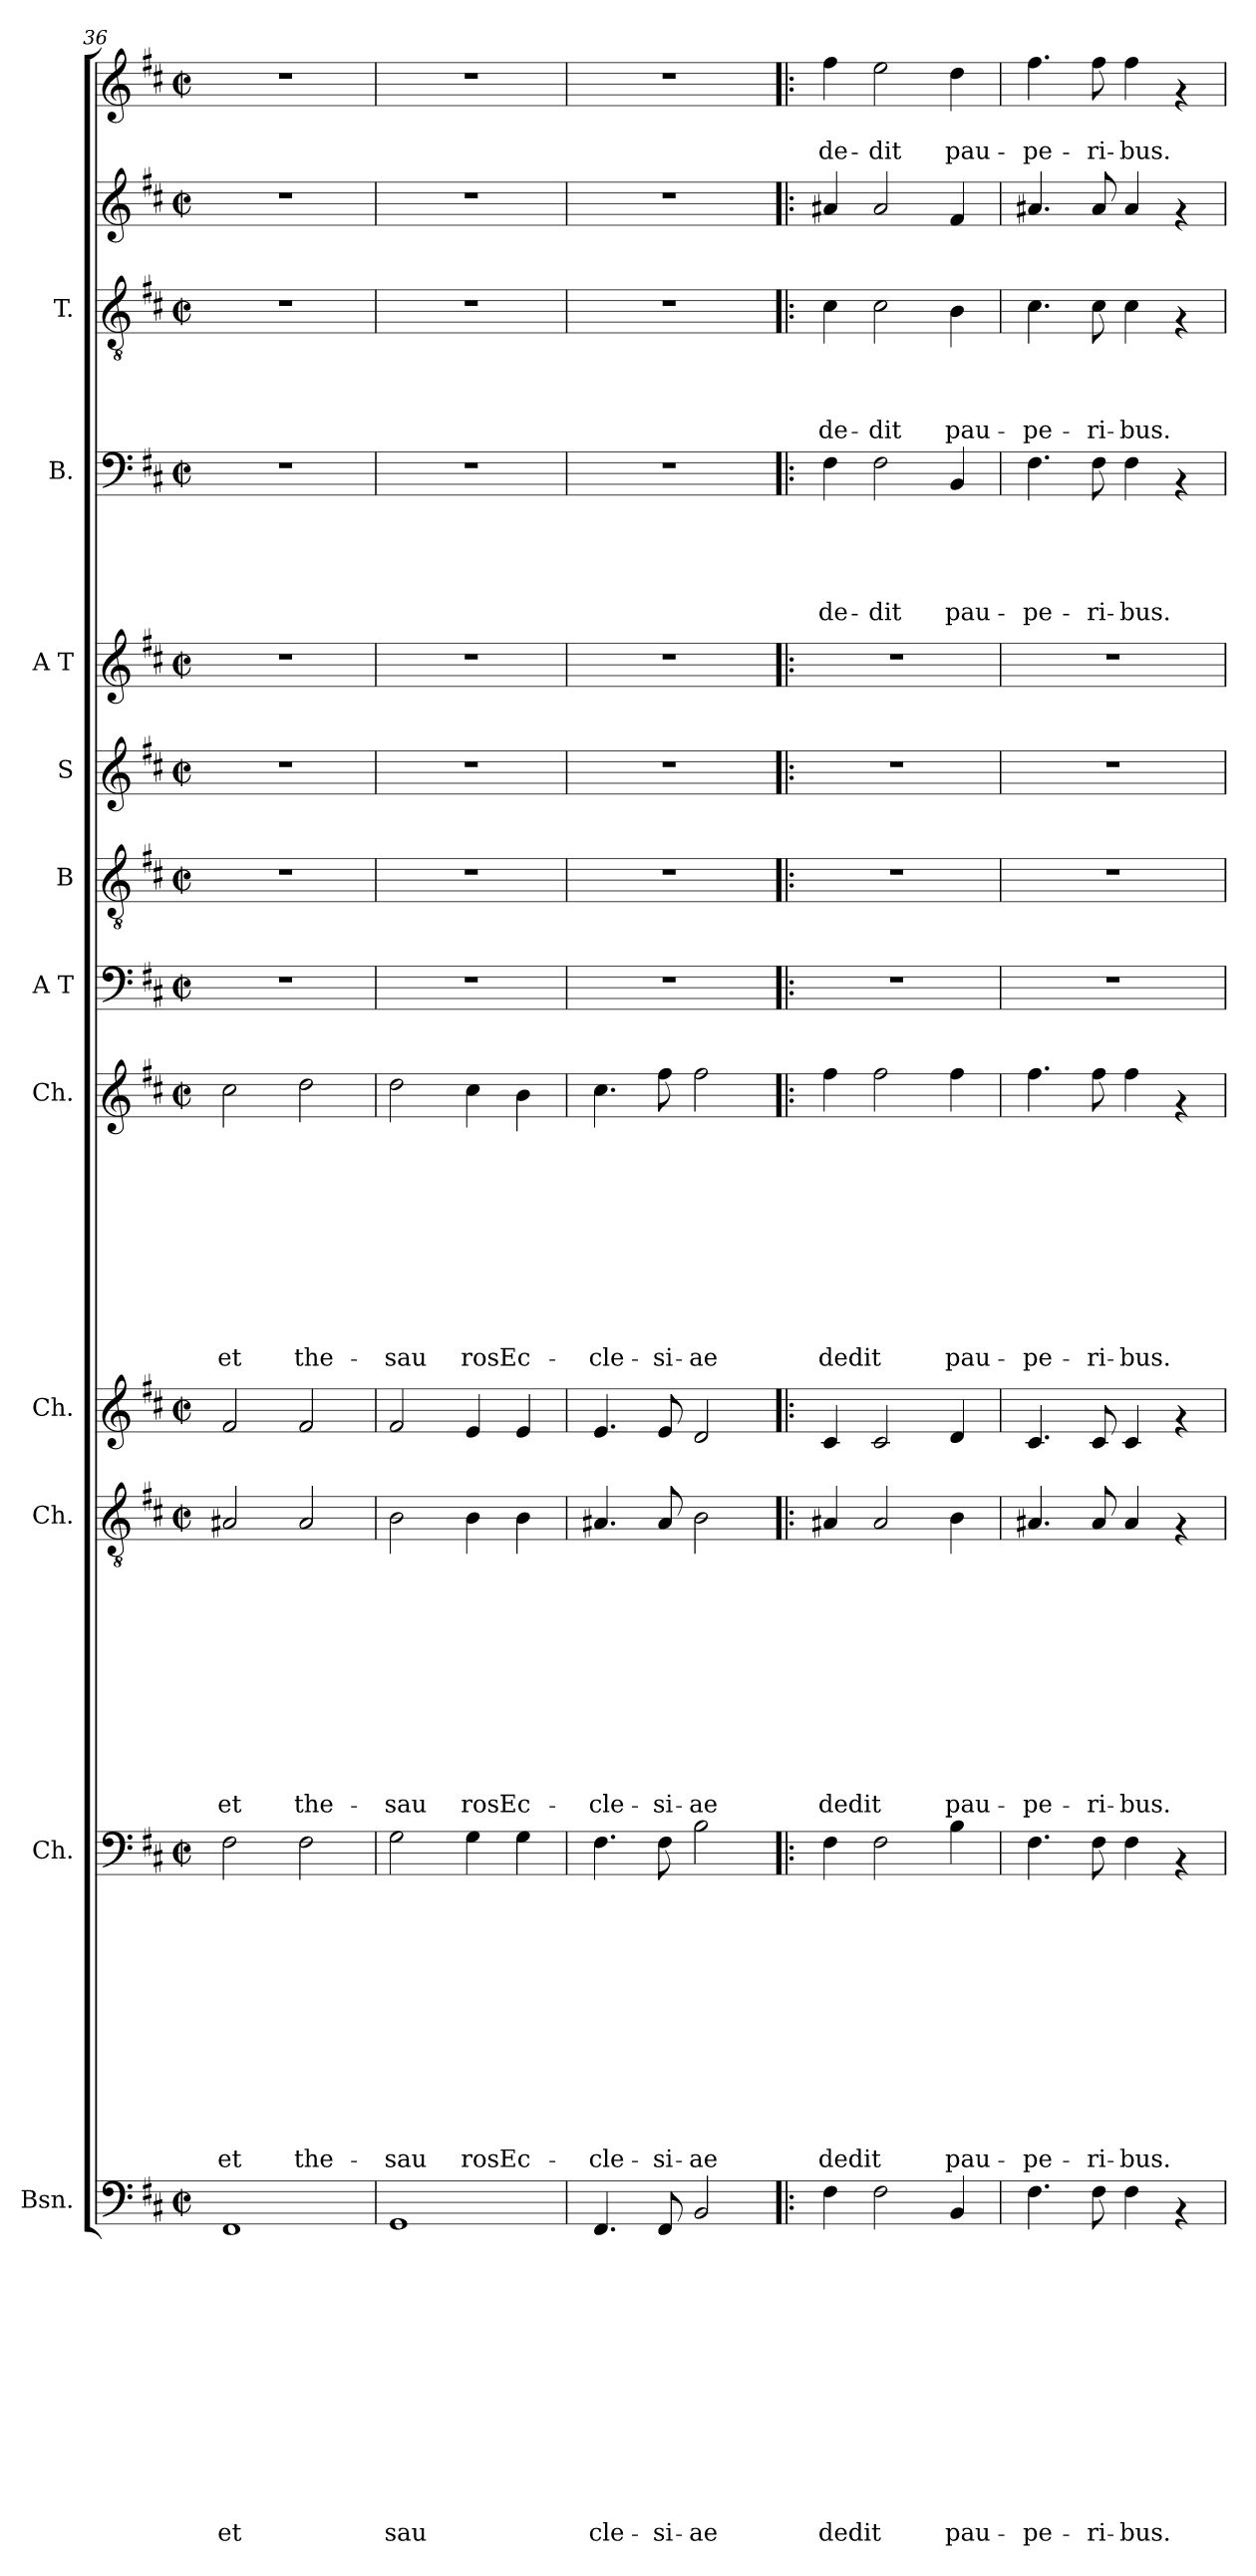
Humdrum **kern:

**kern	**text	**text	**text	**text	**text	**text	**text	**text	**text	**text	**text	**text	**text	**kern	**text	**text	**text	**text	**text	**text	**text	**text	**text	**text	**text	**text	**kern	**text	**text	**text	**text	**text	**text	**text	**text	**text	**text	**text	**kern	**kern	**text	**text	**text	**text	**text	**text	**text	**text	**text	**text	**kern	**kern	**kern	**kern	**kern	**text	**text	**text	**text	**text	**kern	**text	**text	**text	**text	**kern	**kern	**text	**text
*part13	*part13	*part13	*part13	*part13	*part13	*part13	*part13	*part13	*part13	*part13	*part13	*part13	*part13	*part12	*part12	*part12	*part12	*part12	*part12	*part12	*part12	*part12	*part12	*part12	*part12	*part12	*part11	*part11	*part11	*part11	*part11	*part11	*part11	*part11	*part11	*part11	*part11	*part11	*part10	*part9	*part9	*part9	*part9	*part9	*part9	*part9	*part9	*part9	*part9	*part9	*part8	*part7	*part6	*part5	*part4	*part4	*part4	*part4	*part4	*part4	*part3	*part3	*part3	*part3	*part3	*part2	*part1	*part1	*part1
*staff13	*staff13	*staff13	*staff13	*staff13	*staff13	*staff13	*staff13	*staff13	*staff13	*staff13	*staff13	*staff13	*staff13	*staff12	*staff12	*staff12	*staff12	*staff12	*staff12	*staff12	*staff12	*staff12	*staff12	*staff12	*staff12	*staff12	*staff11	*staff11	*staff11	*staff11	*staff11	*staff11	*staff11	*staff11	*staff11	*staff11	*staff11	*staff11	*staff10	*staff9	*staff9	*staff9	*staff9	*staff9	*staff9	*staff9	*staff9	*staff9	*staff9	*staff9	*staff8	*staff7	*staff6	*staff5	*staff4	*staff4	*staff4	*staff4	*staff4	*staff4	*staff3	*staff3	*staff3	*staff3	*staff3	*staff2	*staff1	*staff1	*staff1
*I"Bsn.	*	*	*	*	*	*	*	*	*	*	*	*	*	*I"Ch.	*	*	*	*	*	*	*	*	*	*	*	*	*I"Ch.	*	*	*	*	*	*	*	*	*	*	*	*I"Ch.	*I"Ch.	*	*	*	*	*	*	*	*	*	*	*I"A T	*I"B	*I"S	*I"A T	*I"B.	*	*	*	*	*	*I"T.	*	*	*	*	*	*	*	*
*I'Bsn.	*	*	*	*	*	*	*	*	*	*	*	*	*	*I'Ch	*	*	*	*	*	*	*	*	*	*	*	*	*I'Ch	*	*	*	*	*	*	*	*	*	*	*	*	*I'Ch	*	*	*	*	*	*	*	*	*	*	*	*	*	*	*I'B	*	*	*	*	*	*I'T	*	*	*	*	*	*	*	*
*clefF4	*	*	*	*	*	*	*	*	*	*	*	*	*	*clefF4	*	*	*	*	*	*	*	*	*	*	*	*	*clefGv2	*	*	*	*	*	*	*	*	*	*	*	*clefG2	*clefG2	*	*	*	*	*	*	*	*	*	*	*clefF4	*clefGv2	*clefG2	*clefG2	*clefF4	*	*	*	*	*	*clefGv2	*	*	*	*	*clefG2	*clefG2	*	*
*k[f#c#]	*	*	*	*	*	*	*	*	*	*	*	*	*	*k[f#c#]	*	*	*	*	*	*	*	*	*	*	*	*	*k[f#c#]	*	*	*	*	*	*	*	*	*	*	*	*k[f#c#]	*k[f#c#]	*	*	*	*	*	*	*	*	*	*	*k[f#c#]	*k[f#c#]	*k[f#c#]	*k[f#c#]	*k[f#c#]	*	*	*	*	*	*k[f#c#]	*	*	*	*	*k[f#c#]	*k[f#c#]	*	*
*D:	*	*	*	*	*	*	*	*	*	*	*	*	*	*D:	*	*	*	*	*	*	*	*	*	*	*	*	*D:	*	*	*	*	*	*	*	*	*	*	*	*D:	*D:	*	*	*	*	*	*	*	*	*	*	*D:	*D:	*D:	*D:	*D:	*	*	*	*	*	*D:	*	*	*	*	*D:	*D:	*	*
*M2/2	*	*	*	*	*	*	*	*	*	*	*	*	*	*M2/2	*	*	*	*	*	*	*	*	*	*	*	*	*M2/2	*	*	*	*	*	*	*	*	*	*	*	*M2/2	*M2/2	*	*	*	*	*	*	*	*	*	*	*M2/2	*M2/2	*M2/2	*M2/2	*M2/2	*	*	*	*	*	*M2/2	*	*	*	*	*M2/2	*M2/2	*	*
*met(c|)	*	*	*	*	*	*	*	*	*	*	*	*	*	*met(c|)	*	*	*	*	*	*	*	*	*	*	*	*	*met(c|)	*	*	*	*	*	*	*	*	*	*	*	*met(c|)	*met(c|)	*	*	*	*	*	*	*	*	*	*	*met(c|)	*met(c|)	*met(c|)	*met(c|)	*met(c|)	*	*	*	*	*	*met(c|)	*	*	*	*	*met(c|)	*met(c|)	*	*
=36	=36	=36	=36	=36	=36	=36	=36	=36	=36	=36	=36	=36	=36	=36	=36	=36	=36	=36	=36	=36	=36	=36	=36	=36	=36	=36	=36	=36	=36	=36	=36	=36	=36	=36	=36	=36	=36	=36	=36	=36	=36	=36	=36	=36	=36	=36	=36	=36	=36	=36	=36	=36	=36	=36	=36	=36	=36	=36	=36	=36	=36	=36	=36	=36	=36	=36	=36	=36	=36
!	!	!	!	!	!	!	!	!	!	!	!	!	!LO:LY:a	!	!	!	!	!	!	!	!	!	!	!	!	!LO:LY:a	!	!	!	!	!	!	!	!	!	!	!	!LO:LY:b	!	!	!	!	!	!	!	!	!	!	!	!LO:LY:b	!	!	!	!	!	!	!	!	!	!	!	!	!	!	!	!	!	!	!
1FF#	.	.	.	.	.	.	.	.	.	.	.	.	et	2F#\	.	.	.	.	.	.	.	.	.	.	.	et	2A#X/	.	.	.	.	.	.	.	.	.	.	et	2f#/	2cc#\	.	.	.	.	.	.	.	.	.	et	1r	1r	1r	1r	1r	.	.	.	.	.	1r	.	.	.	.	1r	1r	.	.
!	!	!	!	!	!	!	!	!	!	!	!	!	!	!	!	!	!	!	!	!	!	!	!	!	!	!LO:LY:a	!	!	!	!	!	!	!	!	!	!	!	!LO:LY:b	!	!	!	!	!	!	!	!	!	!	!	!LO:LY:b	!	!	!	!	!	!	!	!	!	!	!	!	!	!	!	!	!	!	!
.	.	.	.	.	.	.	.	.	.	.	.	.	.	2F#\	.	.	.	.	.	.	.	.	.	.	.	the-	2A#/	.	.	.	.	.	.	.	.	.	.	the-	2f#/	2dd\	.	.	.	.	.	.	.	.	.	the-	.	.	.	.	.	.	.	.	.	.	.	.	.	.	.	.	.	.	.
=37	=37	=37	=37	=37	=37	=37	=37	=37	=37	=37	=37	=37	=37	=37	=37	=37	=37	=37	=37	=37	=37	=37	=37	=37	=37	=37	=37	=37	=37	=37	=37	=37	=37	=37	=37	=37	=37	=37	=37	=37	=37	=37	=37	=37	=37	=37	=37	=37	=37	=37	=37	=37	=37	=37	=37	=37	=37	=37	=37	=37	=37	=37	=37	=37	=37	=37	=37	=37	=37
!	!	!	!	!	!	!	!	!	!	!	!	!	!LO:LY:a	!	!	!	!	!	!	!	!	!	!	!	!	!LO:LY:a	!	!	!	!	!	!	!	!	!	!	!	!LO:LY:b	!	!	!	!	!	!	!	!	!	!	!	!LO:LY:b	!	!	!	!	!	!	!	!	!	!	!	!	!	!	!	!	!	!	!
1GG	.	.	.	.	.	.	.	.	.	.	.	.	sau	2G\	.	.	.	.	.	.	.	.	.	.	.	-sau	2B\	.	.	.	.	.	.	.	.	.	.	-sau	2f#/	2dd\	.	.	.	.	.	.	.	.	.	-sau	1r	1r	1r	1r	1r	.	.	.	.	.	1r	.	.	.	.	1r	1r	.	.
!	!	!	!	!	!	!	!	!	!	!	!	!	!	!	!	!	!	!	!	!	!	!	!	!	!	!LO:LY:a	!	!	!	!	!	!	!	!	!	!	!	!LO:LY:b	!	!	!	!	!	!	!	!	!	!	!	!LO:LY:b	!	!	!	!	!	!	!	!	!	!	!	!	!	!	!	!	!	!	!
.	.	.	.	.	.	.	.	.	.	.	.	.	.	4G\	.	.	.	.	.	.	.	.	.	.	.	rosEc-	4B\	.	.	.	.	.	.	.	.	.	.	rosEc-	4e/	4cc#\	.	.	.	.	.	.	.	.	.	rosEc-	.	.	.	.	.	.	.	.	.	.	.	.	.	.	.	.	.	.	.
.	.	.	.	.	.	.	.	.	.	.	.	.	.	4G\	.	.	.	.	.	.	.	.	.	.	.	.	4B\	.	.	.	.	.	.	.	.	.	.	.	4e/	4b\	.	.	.	.	.	.	.	.	.	.	.	.	.	.	.	.	.	.	.	.	.	.	.	.	.	.	.	.	.
=38	=38	=38	=38	=38	=38	=38	=38	=38	=38	=38	=38	=38	=38	=38	=38	=38	=38	=38	=38	=38	=38	=38	=38	=38	=38	=38	=38	=38	=38	=38	=38	=38	=38	=38	=38	=38	=38	=38	=38	=38	=38	=38	=38	=38	=38	=38	=38	=38	=38	=38	=38	=38	=38	=38	=38	=38	=38	=38	=38	=38	=38	=38	=38	=38	=38	=38	=38	=38	=38
!	!	!	!	!	!	!	!	!	!	!	!	!	!LO:LY:a	!	!	!	!	!	!	!	!	!	!	!	!	!LO:LY:a	!	!	!	!	!	!	!	!	!	!	!	!LO:LY:b	!	!	!	!	!	!	!	!	!	!	!	!LO:LY:b	!	!	!	!	!	!	!	!	!	!	!	!	!	!	!	!	!	!	!
4.FF#/	.	.	.	.	.	.	.	.	.	.	.	.	cle-	4.F#\	.	.	.	.	.	.	.	.	.	.	.	-cle-	4.A#X/	.	.	.	.	.	.	.	.	.	.	-cle-	4.e/	4.cc#\	.	.	.	.	.	.	.	.	.	-cle-	1r	1r	1r	1r	1r	.	.	.	.	.	1r	.	.	.	.	1r	1r	.	.
!	!	!	!	!	!	!	!	!	!	!	!	!	!LO:LY:a	!	!	!	!	!	!	!	!	!	!	!	!	!LO:LY:a	!	!	!	!	!	!	!	!	!	!	!	!LO:LY:b	!	!	!	!	!	!	!	!	!	!	!	!LO:LY:b	!	!	!	!	!	!	!	!	!	!	!	!	!	!	!	!	!	!	!
8FF#/	.	.	.	.	.	.	.	.	.	.	.	.	-si-	8F#\	.	.	.	.	.	.	.	.	.	.	.	-si-	8A#/	.	.	.	.	.	.	.	.	.	.	-si-	8e/	8ff#\	.	.	.	.	.	.	.	.	.	-si-	.	.	.	.	.	.	.	.	.	.	.	.	.	.	.	.	.	.	.
!	!	!	!	!	!	!	!	!	!	!	!	!	!LO:LY:a	!	!	!	!	!	!	!	!	!	!	!	!	!LO:LY:a	!	!	!	!	!	!	!	!	!	!	!	!LO:LY:b	!	!	!	!	!	!	!	!	!	!	!	!LO:LY:b	!	!	!	!	!	!	!	!	!	!	!	!	!	!	!	!	!	!	!
2BB/	.	.	.	.	.	.	.	.	.	.	.	.	-ae	2B\	.	.	.	.	.	.	.	.	.	.	.	-ae	2B\	.	.	.	.	.	.	.	.	.	.	-ae	2d/	2ff#\	.	.	.	.	.	.	.	.	.	-ae	.	.	.	.	.	.	.	.	.	.	.	.	.	.	.	.	.	.	.
=39!|:	=39!|:	=39!|:	=39!|:	=39!|:	=39!|:	=39!|:	=39!|:	=39!|:	=39!|:	=39!|:	=39!|:	=39!|:	=39!|:	=39!|:	=39!|:	=39!|:	=39!|:	=39!|:	=39!|:	=39!|:	=39!|:	=39!|:	=39!|:	=39!|:	=39!|:	=39!|:	=39!|:	=39!|:	=39!|:	=39!|:	=39!|:	=39!|:	=39!|:	=39!|:	=39!|:	=39!|:	=39!|:	=39!|:	=39!|:	=39!|:	=39!|:	=39!|:	=39!|:	=39!|:	=39!|:	=39!|:	=39!|:	=39!|:	=39!|:	=39!|:	=39!|:	=39!|:	=39!|:	=39!|:	=39!|:	=39!|:	=39!|:	=39!|:	=39!|:	=39!|:	=39!|:	=39!|:	=39!|:	=39!|:	=39!|:	=39!|:	=39!|:	=39!|:	=39!|:
!	!	!	!	!	!	!	!	!	!	!	!	!	!LO:LY:a	!	!	!	!	!	!	!	!	!	!	!	!	!LO:LY:a	!	!	!	!	!	!	!	!	!	!	!	!LO:LY:b	!	!	!	!	!	!	!	!	!	!	!	!LO:LY:b	!	!	!	!	!	!	!	!	!	!LO:LY:a	!	!	!	!	!LO:LY:b	!	!	!	!LO:LY:b:rj
4F#\	.	.	.	.	.	.	.	.	.	.	.	.	dedit	4F#\	.	.	.	.	.	.	.	.	.	.	.	dedit	4A#X/	.	.	.	.	.	.	.	.	.	.	dedit	4c#/	4ff#\	.	.	.	.	.	.	.	.	.	dedit	1r	1r	1r	1r	4F#\	.	.	.	.	de-	4c#\	.	.	.	de-	4a#X/	4ff#\	.	de-
!	!	!	!	!	!	!	!	!	!	!	!	!	!	!	!	!	!	!	!	!	!	!	!	!	!	!	!	!	!	!	!	!	!	!	!	!	!	!	!	!	!	!	!	!	!	!	!	!	!	!	!	!	!	!	!	!	!	!	!	!LO:LY:a	!	!	!	!	!LO:LY:b	!	!	!	!LO:LY:b:rj
2F#\	.	.	.	.	.	.	.	.	.	.	.	.	.	2F#\	.	.	.	.	.	.	.	.	.	.	.	.	2A#/	.	.	.	.	.	.	.	.	.	.	.	2c#/	2ff#\	.	.	.	.	.	.	.	.	.	.	.	.	.	.	2F#\	.	.	.	.	-dit	2c#\	.	.	.	-dit	2a#/	2ee\	.	-dit
!	!	!	!	!	!	!	!	!	!	!	!	!	!LO:LY:a	!	!	!	!	!	!	!	!	!	!	!	!	!LO:LY:a	!	!	!	!	!	!	!	!	!	!	!	!LO:LY:b	!	!	!	!	!	!	!	!	!	!	!	!LO:LY:b	!	!	!	!	!	!	!	!	!	!LO:LY:a	!	!	!	!	!LO:LY:b	!	!	!	!LO:LY:b:rj
4BB/	.	.	.	.	.	.	.	.	.	.	.	.	pau-	4B\	.	.	.	.	.	.	.	.	.	.	.	pau-	4B\	.	.	.	.	.	.	.	.	.	.	pau-	4d/	4ff#\	.	.	.	.	.	.	.	.	.	pau-	.	.	.	.	4BB/	.	.	.	.	pau-	4B\	.	.	.	pau-	4f#/	4dd\	.	pau-
=40	=40	=40	=40	=40	=40	=40	=40	=40	=40	=40	=40	=40	=40	=40	=40	=40	=40	=40	=40	=40	=40	=40	=40	=40	=40	=40	=40	=40	=40	=40	=40	=40	=40	=40	=40	=40	=40	=40	=40	=40	=40	=40	=40	=40	=40	=40	=40	=40	=40	=40	=40	=40	=40	=40	=40	=40	=40	=40	=40	=40	=40	=40	=40	=40	=40	=40	=40	=40	=40
!	!	!	!	!	!	!	!	!	!	!	!	!	!LO:LY:a	!	!	!	!	!	!	!	!	!	!	!	!	!LO:LY:a	!	!	!	!	!	!	!	!	!	!	!	!LO:LY:b	!	!	!	!	!	!	!	!	!	!	!	!LO:LY:b	!	!	!	!	!	!	!	!	!	!LO:LY:a	!	!	!	!	!LO:LY:b	!	!	!	!LO:LY:b:rj
4.F#\	.	.	.	.	.	.	.	.	.	.	.	.	-pe-	4.F#\	.	.	.	.	.	.	.	.	.	.	.	-pe-	4.A#X/	.	.	.	.	.	.	.	.	.	.	-pe-	4.c#/	4.ff#\	.	.	.	.	.	.	.	.	.	-pe-	1r	1r	1r	1r	4.F#\	.	.	.	.	-pe-	4.c#\	.	.	.	-pe-	4.a#X/	4.ff#\	.	-pe-
!	!	!	!	!	!	!	!	!	!	!	!	!	!LO:LY:a	!	!	!	!	!	!	!	!	!	!	!	!	!LO:LY:a	!	!	!	!	!	!	!	!	!	!	!	!LO:LY:b	!	!	!	!	!	!	!	!	!	!	!	!LO:LY:b	!	!	!	!	!	!	!	!	!	!LO:LY:a	!	!	!	!	!LO:LY:b	!	!	!	!LO:LY:b:rj
8F#\	.	.	.	.	.	.	.	.	.	.	.	.	-ri-	8F#\	.	.	.	.	.	.	.	.	.	.	.	-ri-	8A#/	.	.	.	.	.	.	.	.	.	.	-ri-	8c#/	8ff#\	.	.	.	.	.	.	.	.	.	-ri-	.	.	.	.	8F#\	.	.	.	.	-ri-	8c#\	.	.	.	-ri-	8a#/	8ff#\	.	-ri-
!	!	!	!	!	!	!	!	!	!	!	!	!	!LO:LY:a	!	!	!	!	!	!	!	!	!	!	!	!	!LO:LY:a	!	!	!	!	!	!	!	!	!	!	!	!LO:LY:b	!	!	!	!	!	!	!	!	!	!	!	!LO:LY:b	!	!	!	!	!	!	!	!	!	!LO:LY:a	!	!	!	!	!LO:LY:b	!	!	!	!LO:LY:b:rj
4F#\	.	.	.	.	.	.	.	.	.	.	.	.	-bus.	4F#\	.	.	.	.	.	.	.	.	.	.	.	-bus.	4A#/	.	.	.	.	.	.	.	.	.	.	-bus.	4c#/	4ff#\	.	.	.	.	.	.	.	.	.	-bus.	.	.	.	.	4F#\	.	.	.	.	-bus.	4c#\	.	.	.	-bus.	4a#/	4ff#\	.	-bus.
4rAA	.	.	.	.	.	.	.	.	.	.	.	.	.	4rAA	.	.	.	.	.	.	.	.	.	.	.	.	4rF	.	.	.	.	.	.	.	.	.	.	.	4rf	4rf	.	.	.	.	.	.	.	.	.	.	.	.	.	.	4rAA	.	.	.	.	.	4rF	.	.	.	.	4rf	4rf	.	.
=	=	=	=	=	=	=	=	=	=	=	=	=	=	=	=	=	=	=	=	=	=	=	=	=	=	=	=	=	=	=	=	=	=	=	=	=	=	=	=	=	=	=	=	=	=	=	=	=	=	=	=	=	=	=	=	=	=	=	=	=	=	=	=	=	=	=	=	=	=
*-	*-	*-	*-	*-	*-	*-	*-	*-	*-	*-	*-	*-	*-	*-	*-	*-	*-	*-	*-	*-	*-	*-	*-	*-	*-	*-	*-	*-	*-	*-	*-	*-	*-	*-	*-	*-	*-	*-	*-	*-	*-	*-	*-	*-	*-	*-	*-	*-	*-	*-	*-	*-	*-	*-	*-	*-	*-	*-	*-	*-	*-	*-	*-	*-	*-	*-	*-	*-	*-
